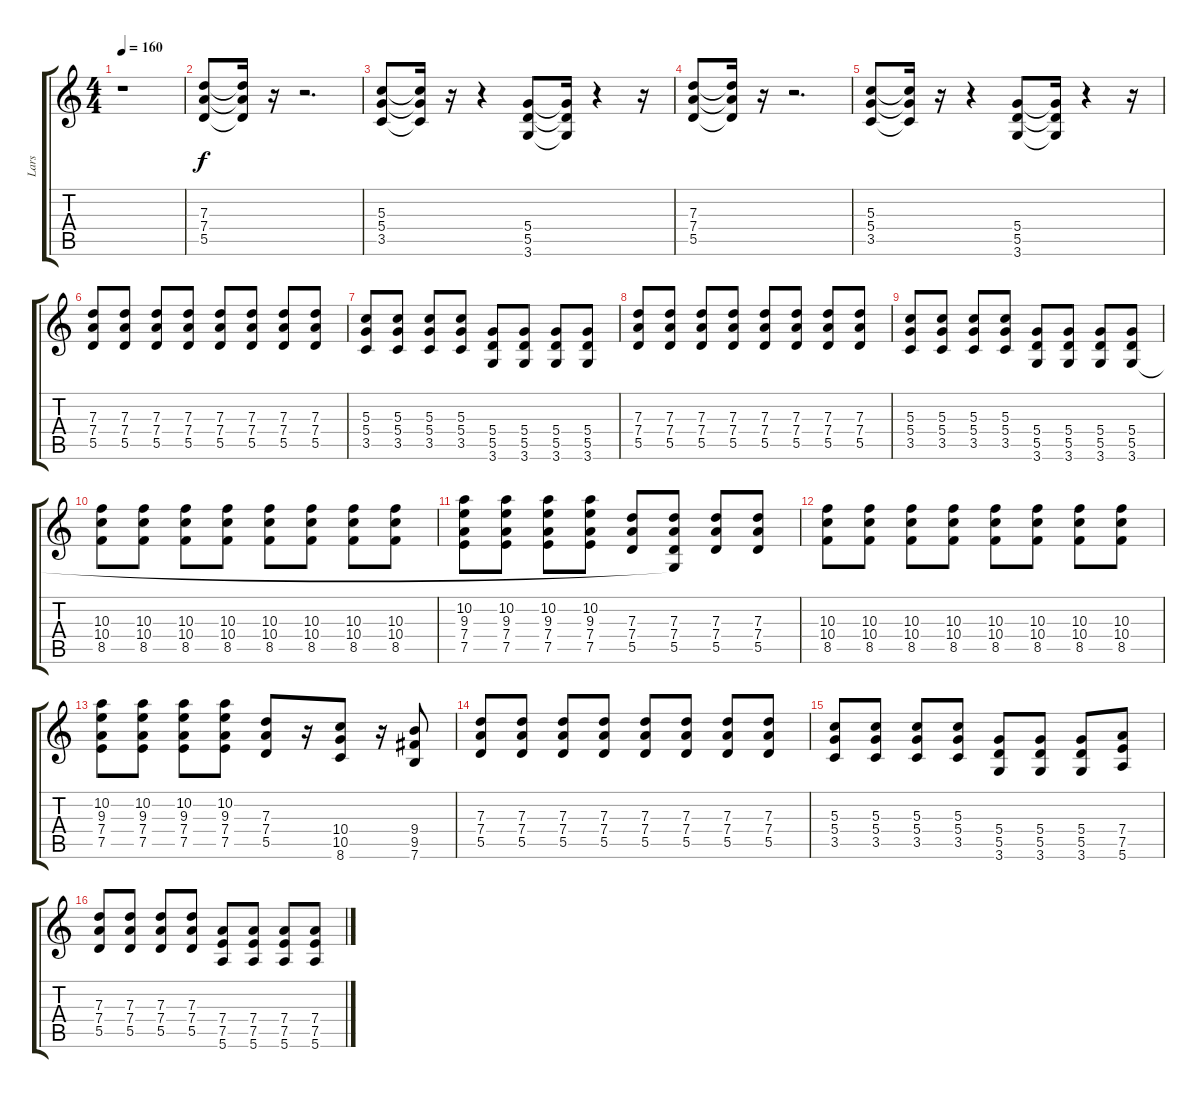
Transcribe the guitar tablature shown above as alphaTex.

\track ("Lars" "Lars") {instrument distortionguitar}
\staff {score tabs}
\tuning (E4 B3 G3 D3 A2 E2) {hide}
\ts (4 4)
\tempo 160
\clef g2
\ks c
r.1{dy f instrument distortionguitar} |
(7.3 7.4 5.5).8 (7.3{t} 7.4{t} 5.5{t}).16 r.16 r.2{d} |
(5.3 5.4 3.5).8 (5.3{t} 5.4{t} 3.5{t}).16 r.16 r.4 (5.4 5.5 3.6).8 (5.4{t} 5.5{t} 3.6{t}).16 r.4 r.16 |
(7.3 7.4 5.5).8 (7.3{t} 7.4{t} 5.5{t}).16 r.16 r.2{d} |
(5.3 5.4 3.5).8 (5.3{t} 5.4{t} 3.5{t}).16 r.16 r.4 (5.4 5.5 3.6).8 (5.4{t} 5.5{t} 3.6{t}).16 r.4 r.16 |
(7.3 7.4 5.5).8 (7.3 7.4 5.5).8 (7.3 7.4 5.5).8 (7.3 7.4 5.5).8 (7.3 7.4 5.5).8 (7.3 7.4 5.5).8 (7.3 7.4 5.5).8 (7.3 7.4 5.5).8 |
(5.3 5.4 3.5).8 (5.3 5.4 3.5).8 (5.3 5.4 3.5).8 (5.3 5.4 3.5).8 (5.4 5.5 3.6).8 (5.4 5.5 3.6).8 (5.4 5.5 3.6).8 (5.4 5.5 3.6).8 |
(7.3 7.4 5.5).8 (7.3 7.4 5.5).8 (7.3 7.4 5.5).8 (7.3 7.4 5.5).8 (7.3 7.4 5.5).8 (7.3 7.4 5.5).8 (7.3 7.4 5.5).8 (7.3 7.4 5.5).8 |
(5.3 5.4 3.5).8 (5.3 5.4 3.5).8 (5.3 5.4 3.5).8 (5.3 5.4 3.5).8 (5.4 5.5 3.6).8 (5.4 5.5 3.6).8 (5.4 5.5 3.6).8 (5.4 5.5 3.6).8 |
(10.3 10.4 8.5).8 (10.3 10.4 8.5).8 (10.3 10.4 8.5).8 (10.3 10.4 8.5).8 (10.3 10.4 8.5).8 (10.3 10.4 8.5).8 (10.3 10.4 8.5).8 (10.3 10.4 8.5).8 |
(10.2 9.3 7.4 7.5).8 (10.2 9.3 7.4 7.5).8 (10.2 9.3 7.4 7.5).8 (10.2 9.3 7.4 7.5).8 (7.3 7.4 5.5).8 (7.3 7.4 5.5 3.6{t}).8 (7.3 7.4 5.5).8 (7.3 7.4 5.5).8 |
(10.3 10.4 8.5).8 (10.3 10.4 8.5).8 (10.3 10.4 8.5).8 (10.3 10.4 8.5).8 (10.3 10.4 8.5).8 (10.3 10.4 8.5).8 (10.3 10.4 8.5).8 (10.3 10.4 8.5).8 |
(10.2 9.3 7.4 7.5).8 (10.2 9.3 7.4 7.5).8 (10.2 9.3 7.4 7.5).8 (10.2 9.3 7.4 7.5).8 (7.3 7.4 5.5).8 r.16 (10.4 10.5 8.6).8 r.16 (9.4 9.5 7.6).8 |
(7.3 7.4 5.5).8 (7.3 7.4 5.5).8 (7.3 7.4 5.5).8 (7.3 7.4 5.5).8 (7.3 7.4 5.5).8 (7.3 7.4 5.5).8 (7.3 7.4 5.5).8 (7.3 7.4 5.5).8 |
(5.3 5.4 3.5).8 (5.3 5.4 3.5).8 (5.3 5.4 3.5).8 (5.3 5.4 3.5).8 (5.4 5.5 3.6).8 (5.4 5.5 3.6).8 (5.4 5.5 3.6).8 (7.4 7.5 5.6).8 |
(7.3 7.4 5.5).8 (7.3 7.4 5.5).8 (7.3 7.4 5.5).8 (7.3 7.4 5.5).8 (7.4 7.5 5.6).8 (7.4 7.5 5.6).8 (7.4 7.5 5.6).8 (7.4 7.5 5.6).8
